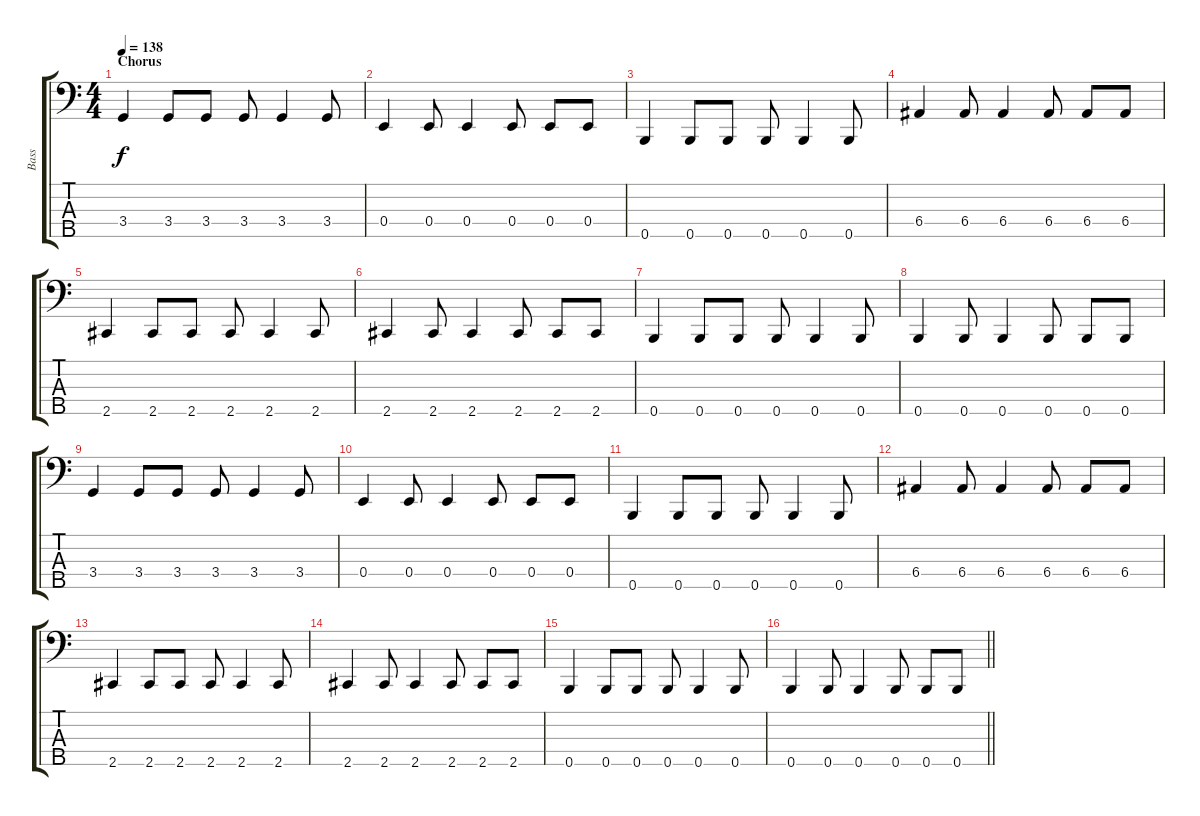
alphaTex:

\track ("Bass" "Bass") {instrument electricbassfinger}
\staff {score tabs}
\tuning (G2 D2 A1 E1 B0) {hide}
\ts (4 4)
\section ("" "Chorus ")
\tempo 138
\clef f4
\ks c
3.4.4{dy f} 3.4.8 3.4.8 3.4.8 3.4.4 3.4.8 |
0.4.4 0.4.8 0.4.4 0.4.8 0.4.8 0.4.8 |
0.5.4 0.5.8 0.5.8 0.5.8 0.5.4 0.5.8 |
6.4.4 6.4.8 6.4.4 6.4.8 6.4.8 6.4.8 |
2.5.4 2.5.8 2.5.8 2.5.8 2.5.4 2.5.8 |
2.5.4 2.5.8 2.5.4 2.5.8 2.5.8 2.5.8 |
0.5.4 0.5.8 0.5.8 0.5.8 0.5.4 0.5.8 |
0.5.4 0.5.8 0.5.4 0.5.8 0.5.8 0.5.8 |
3.4.4 3.4.8 3.4.8 3.4.8 3.4.4 3.4.8 |
0.4.4 0.4.8 0.4.4 0.4.8 0.4.8 0.4.8 |
0.5.4 0.5.8 0.5.8 0.5.8 0.5.4 0.5.8 |
6.4.4 6.4.8 6.4.4 6.4.8 6.4.8 6.4.8 |
2.5.4 2.5.8 2.5.8 2.5.8 2.5.4 2.5.8 |
2.5.4 2.5.8 2.5.4 2.5.8 2.5.8 2.5.8 |
0.5.4 0.5.8 0.5.8 0.5.8 0.5.4 0.5.8 |
\barLineRight lightlight
0.5.4 0.5.8 0.5.4 0.5.8 0.5.8 0.5.8
